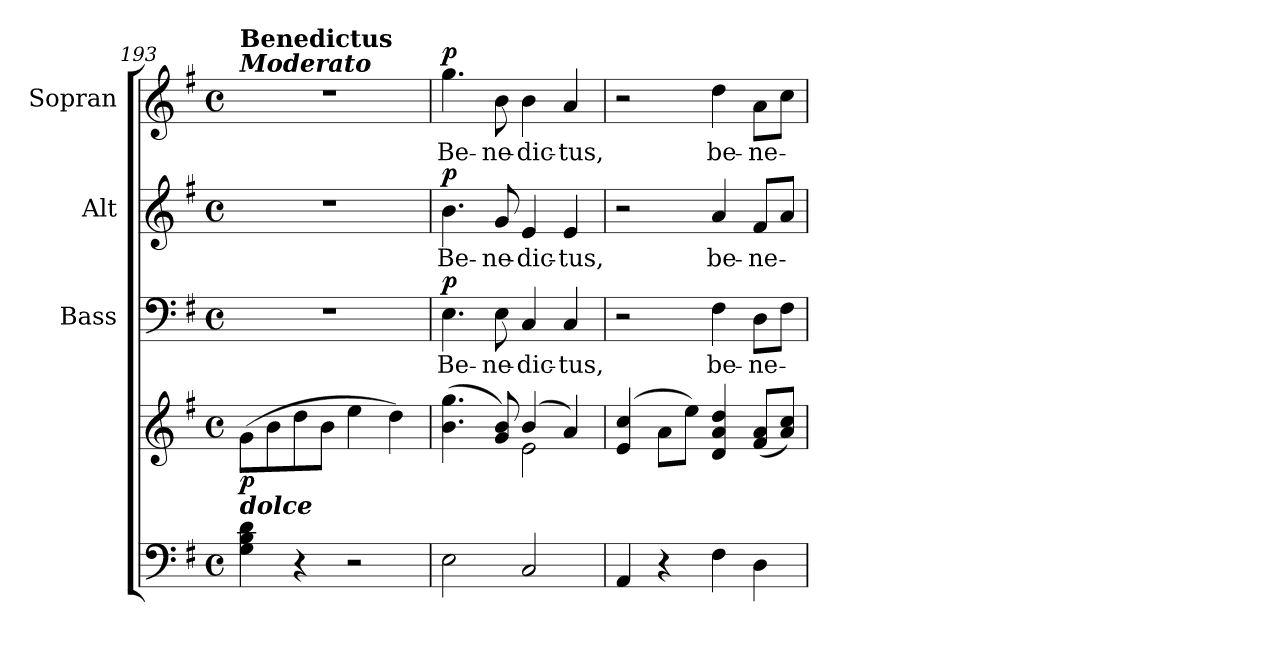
**kern	**kern	**dynam	**kern	**text	**dynam	**kern	**text	**dynam	**kern	**text	**dynam
*part4	*part4	*part4	*part3	*part3	*part3	*part2	*part2	*part2	*part1	*part1	*part1
*staff5	*staff4	*staff4/5	*staff3	*staff3	*staff3	*staff2	*staff2	*staff2	*staff1	*staff1	*staff1
*	*	*	*I"Bass	*	*	*I"Alt	*	*	*I"Sopran	*	*
*	*	*	*I'B.	*	*	*I'A.	*	*	*I'S.	*	*
!!LO:LB:g=z
*clefF4	*clefG2	*	*clefF4	*	*	*clefG2	*	*	*clefG2	*	*
*k[f#]	*k[f#]	*	*k[f#]	*	*	*k[f#]	*	*	*k[f#]	*	*
*G:	*G:	*	*G:	*	*	*G:	*	*	*G:	*	*
*M4/4	*M4/4	*	*M4/4	*	*	*M4/4	*	*	*M4/4	*	*
*met(c)	*met(c)	*	*met(c)	*	*	*met(c)	*	*	*met(c)	*	*
=193	=193	=193	=193	=193	=193	=193	=193	=193	=193	=193	=193
!	!	!	!	!	!	!	!	!	!LO:TX:a:Bi:t=Moderato	!	!
!	!	!	!	!	!	!	!	!	!LO:TX:a:B:t=Benedictus	!	!
!	!LO:TX:b:Bi:t=dolce	!	!	!	!	!	!	!	!	!	!
!	!	!LO:DY:b	!	!	!	!	!	!	!	!	!
4G\ 4B\ 4d\	(>8g\L	p	1r	.	.	1r	.	.	1r	.	.
.	8b\	.	.	.	.	.	.	.	.	.	.
4r	8dd\	.	.	.	.	.	.	.	.	.	.
.	8b\J	.	.	.	.	.	.	.	.	.	.
2r	4ee\	.	.	.	.	.	.	.	.	.	.
.	4dd\)	.	.	.	.	.	.	.	.	.	.
=194	=194	=194	=194	=194	=194	=194	=194	=194	=194	=194	=194
*	*^	*	*	*	*	*	*	*	*	*	*
!	!	!	!	!	!LO:LY:b	!LO:DY:a	!	!LO:LY:b	!LO:DY:a	!	!LO:LY:b	!LO:DY:a
2E\	(>4.b\ 4.gg\	2ryy	.	4.E\	Be-	p	4.b\	Be-	p	4.gg\	Be-	p
!	!	!	!	!	!LO:LY:b	!	!	!LO:LY:b	!	!	!LO:LY:b	!
.	8g/ 8b/)	.	.	8E\	-ne-	.	8g/	-ne-	.	8b\	-ne-	.
!	!	!	!	!	!LO:LY:b	!	!	!LO:LY:b	!	!	!LO:LY:b	!
2C/	(4b/	2e\	.	4C/	-dic-	.	4e/	-dic-	.	4b\	-dic-	.
!	!	!	!	!	!LO:LY:b	!	!	!LO:LY:b	!	!	!LO:LY:b	!
.	4a/)	.	.	4C/	-tus,	.	4e/	-tus,	.	4a/	-tus,	.
*	*v	*v	*	*	*	*	*	*	*	*	*	*
=195	=195	=195	=195	=195	=195	=195	=195	=195	=195	=195	=195
4AA/	(4e/ 4cc/	.	2r	.	.	2r	.	.	2r	.	.
4r	8a\L	.	.	.	.	.	.	.	.	.	.
.	8ee\J)	.	.	.	.	.	.	.	.	.	.
!	!	!	!	!LO:LY:b	!	!	!LO:LY:b	!	!	!LO:LY:b	!
4F#\	4d/ 4a/ 4dd/	.	4F#\	be-	.	4a/	be-	.	4dd\	be-	.
!	!	!	!	!LO:LY:b	!	!	!LO:LY:b	!	!	!LO:LY:b	!
4D\	(<8f#/ 8a/L	.	8D\L	-ne-	.	8f#/L	-ne-	.	8a\L	-ne-	.
.	8a/ 8cc/J)	.	8F#\J	.	.	8a/J	.	.	8cc\J	.	.
=	=	=	=	=	=	=	=	=	=	=	=
*-	*-	*-	*-	*-	*-	*-	*-	*-	*-	*-	*-
